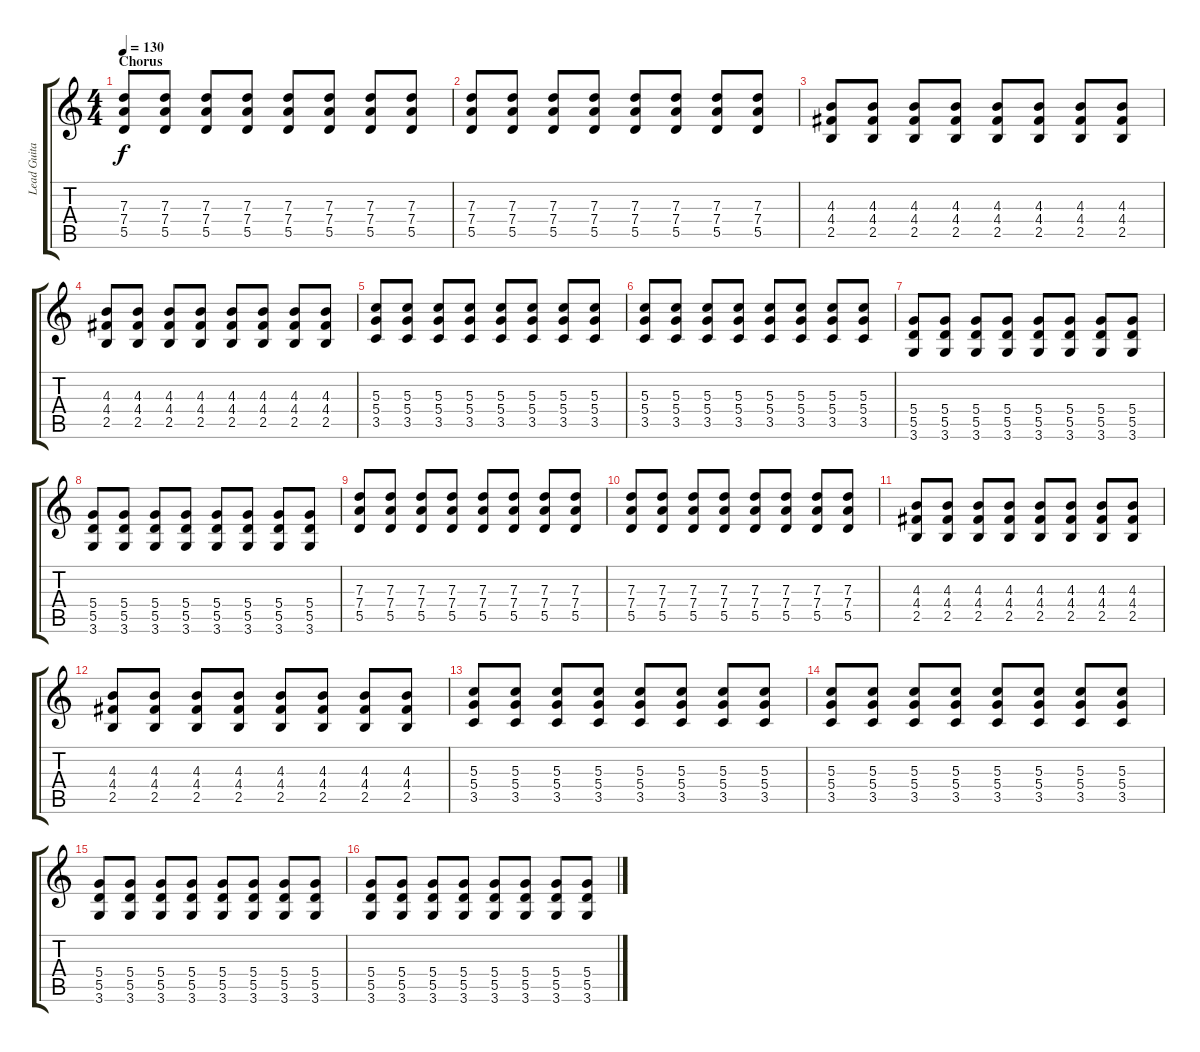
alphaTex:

\track ("Lead Guitar" "Lead Guita") {instrument distortionguitar}
\staff {score tabs}
\tuning (E4 B3 G3 D3 A2 E2) {hide}
\ts (4 4)
\section ("" "Chorus")
\tempo 130
\clef g2
\ks c
(7.3 7.4 5.5).8{dy f volume 13} (7.3 7.4 5.5).8 (7.3 7.4 5.5).8 (7.3 7.4 5.5).8 (7.3 7.4 5.5).8 (7.3 7.4 5.5).8 (7.3 7.4 5.5).8 (7.3 7.4 5.5).8 |
(7.3 7.4 5.5).8 (7.3 7.4 5.5).8 (7.3 7.4 5.5).8 (7.3 7.4 5.5).8 (7.3 7.4 5.5).8 (7.3 7.4 5.5).8 (7.3 7.4 5.5).8 (7.3 7.4 5.5).8 |
(4.3 4.4 2.5).8 (4.3 4.4 2.5).8 (4.3 4.4 2.5).8 (4.3 4.4 2.5).8 (4.3 4.4 2.5).8 (4.3 4.4 2.5).8 (4.3 4.4 2.5).8 (4.3 4.4 2.5).8 |
(4.3 4.4 2.5).8 (4.3 4.4 2.5).8 (4.3 4.4 2.5).8 (4.3 4.4 2.5).8 (4.3 4.4 2.5).8 (4.3 4.4 2.5).8 (4.3 4.4 2.5).8 (4.3 4.4 2.5).8 |
(5.3 5.4 3.5).8 (5.3 5.4 3.5).8 (5.3 5.4 3.5).8 (5.3 5.4 3.5).8 (5.3 5.4 3.5).8 (5.3 5.4 3.5).8 (5.3 5.4 3.5).8 (5.3 5.4 3.5).8 |
(5.3 5.4 3.5).8 (5.3 5.4 3.5).8 (5.3 5.4 3.5).8 (5.3 5.4 3.5).8 (5.3 5.4 3.5).8 (5.3 5.4 3.5).8 (5.3 5.4 3.5).8 (5.3 5.4 3.5).8 |
(5.4 5.5 3.6).8 (5.4 5.5 3.6).8 (5.4 5.5 3.6).8 (5.4 5.5 3.6).8 (5.4 5.5 3.6).8 (5.4 5.5 3.6).8 (5.4 5.5 3.6).8 (5.4 5.5 3.6).8 |
(5.4 5.5 3.6).8 (5.4 5.5 3.6).8 (5.4 5.5 3.6).8 (5.4 5.5 3.6).8 (5.4 5.5 3.6).8 (5.4 5.5 3.6).8 (5.4 5.5 3.6).8 (5.4 5.5 3.6).8 |
(7.3 7.4 5.5).8 (7.3 7.4 5.5).8 (7.3 7.4 5.5).8 (7.3 7.4 5.5).8 (7.3 7.4 5.5).8 (7.3 7.4 5.5).8 (7.3 7.4 5.5).8 (7.3 7.4 5.5).8 |
(7.3 7.4 5.5).8 (7.3 7.4 5.5).8 (7.3 7.4 5.5).8 (7.3 7.4 5.5).8 (7.3 7.4 5.5).8 (7.3 7.4 5.5).8 (7.3 7.4 5.5).8 (7.3 7.4 5.5).8 |
(4.3 4.4 2.5).8 (4.3 4.4 2.5).8 (4.3 4.4 2.5).8 (4.3 4.4 2.5).8 (4.3 4.4 2.5).8 (4.3 4.4 2.5).8 (4.3 4.4 2.5).8 (4.3 4.4 2.5).8 |
(4.3 4.4 2.5).8 (4.3 4.4 2.5).8 (4.3 4.4 2.5).8 (4.3 4.4 2.5).8 (4.3 4.4 2.5).8 (4.3 4.4 2.5).8 (4.3 4.4 2.5).8 (4.3 4.4 2.5).8 |
(5.3 5.4 3.5).8 (5.3 5.4 3.5).8 (5.3 5.4 3.5).8 (5.3 5.4 3.5).8 (5.3 5.4 3.5).8 (5.3 5.4 3.5).8 (5.3 5.4 3.5).8 (5.3 5.4 3.5).8 |
(5.3 5.4 3.5).8 (5.3 5.4 3.5).8 (5.3 5.4 3.5).8 (5.3 5.4 3.5).8 (5.3 5.4 3.5).8 (5.3 5.4 3.5).8 (5.3 5.4 3.5).8 (5.3 5.4 3.5).8 |
(5.4 5.5 3.6).8 (5.4 5.5 3.6).8 (5.4 5.5 3.6).8 (5.4 5.5 3.6).8 (5.4 5.5 3.6).8 (5.4 5.5 3.6).8 (5.4 5.5 3.6).8 (5.4 5.5 3.6).8 |
(5.4 5.5 3.6).8 (5.4 5.5 3.6).8 (5.4 5.5 3.6).8 (5.4 5.5 3.6).8 (5.4 5.5 3.6).8 (5.4 5.5 3.6).8 (5.4 5.5 3.6).8 (5.4 5.5 3.6).8
